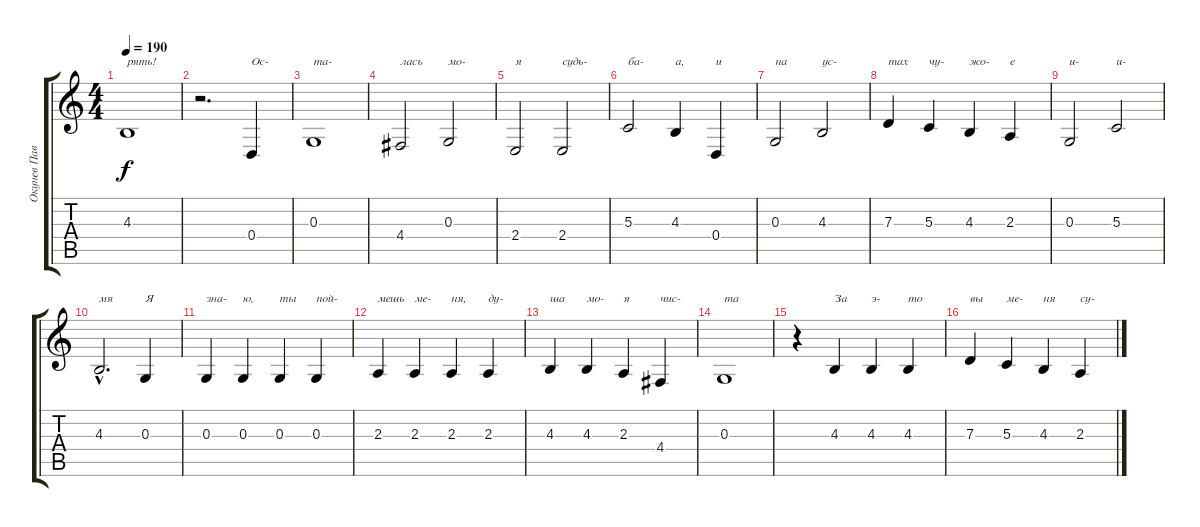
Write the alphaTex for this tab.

\track ("Окунев Павел" "Окунев Пав") {instrument bassoon}
\staff {score tabs}
\tuning (E4 B3 G3 D3 A2 E2) {hide}
\ts (4 4)
\tempo 190
\clef g2
\ks c
4.3.1{txt "рять!" dy f} |
r.2{d} 0.4.4{txt "Ос-"} |
0.3.1{txt "та-"} |
4.4.2{txt "лась"} 0.3.2{txt "мо-"} |
2.4.2{txt "я"} 2.4.2{txt "судь-"} |
5.3.2{txt "ба-"} 4.3.4{txt "а,"} 0.4.4{txt "и"} |
0.3.2{txt "на"} 4.3.2{txt "ус-"} |
7.3.4{txt "тах"} 5.3.4{txt "чу-"} 4.3.4{txt "жо-"} 2.3.4{txt "е"} |
0.3.2{txt "и-"} 5.3.2{txt "и-"} |
4.3{hac}.2{d txt "мя"} 0.3.4{txt "Я"} |
0.3.4{txt "зна-"} 0.3.4{txt "ю,"} 0.3.4{txt "ты"} 0.3.4{txt "пой-"} |
2.3.4{txt "мешь"} 2.3.4{txt "ме-"} 2.3.4{txt "ня,"} 2.3.4{txt "ду-"} |
4.3.4{txt "ша"} 4.3.4{txt "мо-"} 2.3.4{txt "я"} 4.4.4{txt "чис-"} |
0.3.1{txt "та"} |
r.4 4.3.4{txt "За"} 4.3.4{txt "э-"} 4.3.4{txt "то"} |
7.3.4{txt "вы"} 5.3.4{txt "ме-"} 4.3.4{txt "ня"} 2.3.4{txt "су-"}
